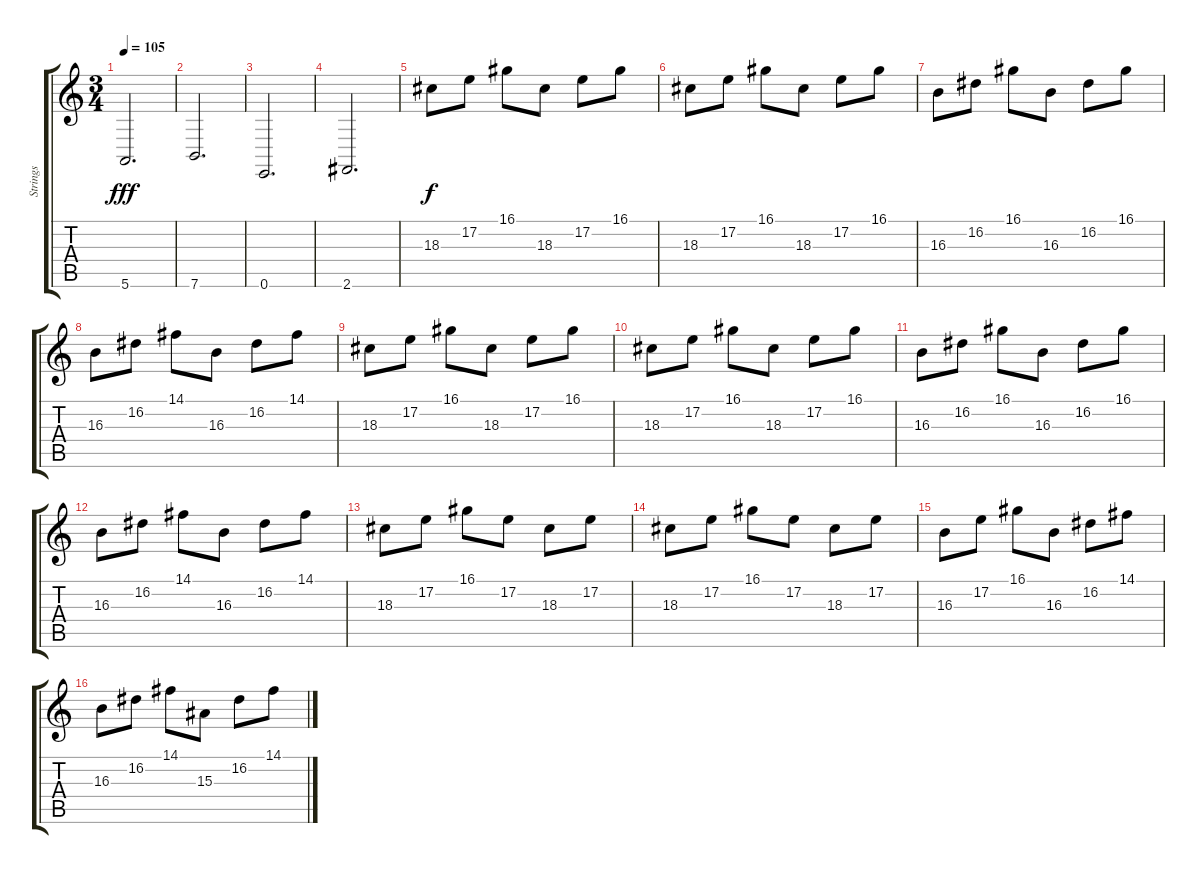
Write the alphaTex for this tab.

\track ("Strings" "Strings") {instrument stringensemble1}
\staff {score tabs}
\tuning (E4 B3 G3 D3 A2 E2) {hide}
\ts (3 4)
\tempo 105
\clef g2
\ks c
5.6.2{d dy fff} |
7.6.2{d} |
0.6.2{d} |
2.6.2{d} |
18.3.8{dy f} 17.2.8 16.1.8 18.3.8 17.2.8 16.1.8 |
18.3.8 17.2.8 16.1.8 18.3.8 17.2.8 16.1.8 |
16.3.8 16.2.8 16.1.8 16.3.8 16.2.8 16.1.8 |
16.3.8 16.2.8 14.1.8 16.3.8 16.2.8 14.1.8 |
18.3.8 17.2.8 16.1.8 18.3.8 17.2.8 16.1.8 |
18.3.8 17.2.8 16.1.8 18.3.8 17.2.8 16.1.8 |
16.3.8 16.2.8 16.1.8 16.3.8 16.2.8 16.1.8 |
16.3.8 16.2.8 14.1.8 16.3.8 16.2.8 14.1.8 |
18.3.8 17.2.8 16.1.8 17.2.8 18.3.8 17.2.8 |
18.3.8 17.2.8 16.1.8 17.2.8 18.3.8 17.2.8 |
16.3.8 17.2.8 16.1.8 16.3.8 16.2.8 14.1.8 |
16.3.8 16.2.8 14.1.8 15.3.8 16.2.8 14.1.8
